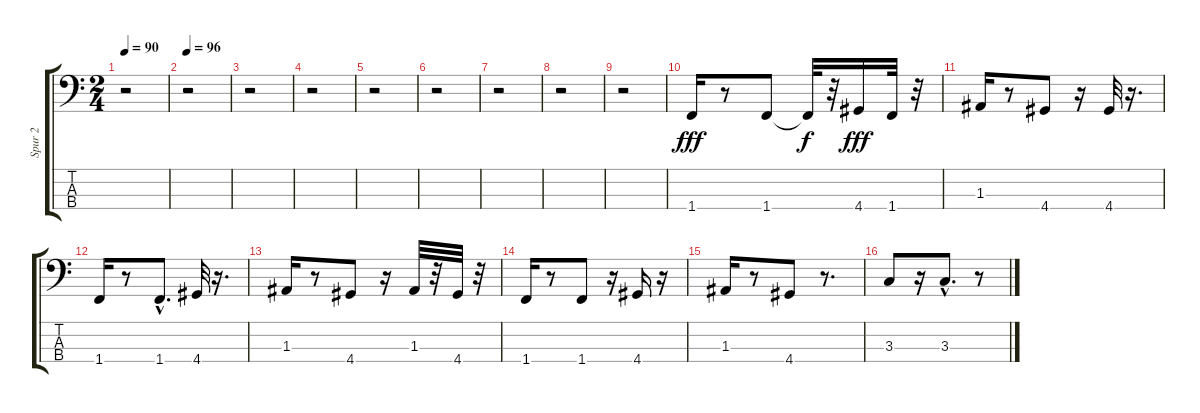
\track ("Spur 2" "Spur 2") {instrument electricguitarjazz}
\staff {score tabs}
\tuning (G2 D2 A1 E1) {hide}
\ts (2 4)
\tempo 90
\clef f4
\ks c
r.2{dy fff instrument electricguitarjazz} |
\tempo 96
r.2 |
r.2 |
r.2 |
r.2 |
r.2 |
r.2 |
r.2 |
r.2 |
1.4.16 r.8 1.4.8 1.4{t}.32{dy f} r.32 4.4.16{dy fff} 1.4.32 r.32 |
1.3.16 r.8 4.4.8 r.16 4.4.32 r.16{d} |
1.4.16 r.8 1.4{hac}.8{d} 4.4.32 r.16{d} |
1.3.16 r.8 4.4.8 r.16 1.3.32 r.32 4.4.32 r.32 |
1.4.16 r.8 1.4.8 r.16 4.4.16 r.16 |
1.3.16 r.8 4.4.8 r.8{d} |
3.3.8 r.16 3.3{hac}.8{d} r.8
